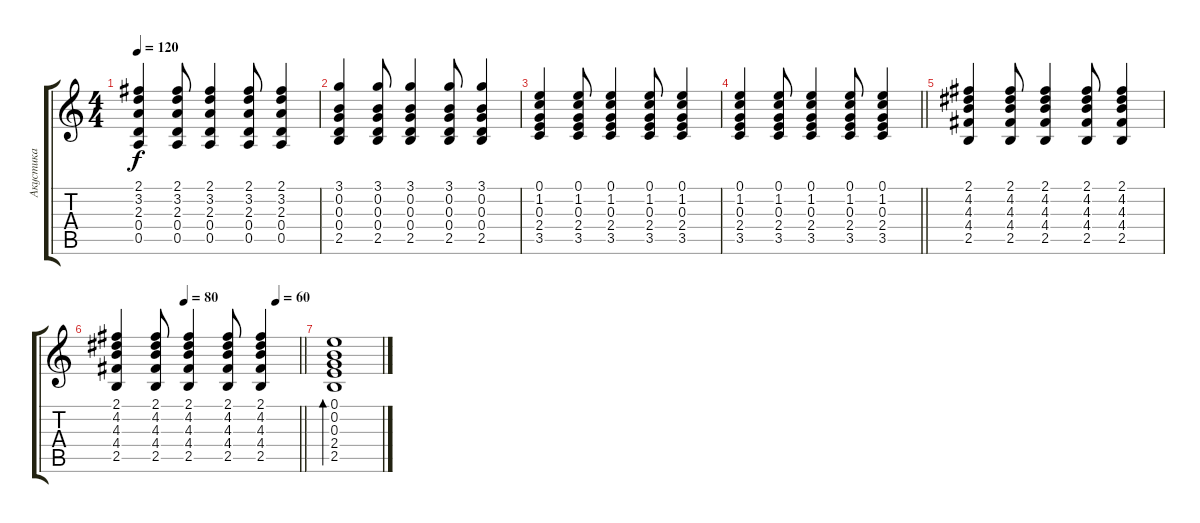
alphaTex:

\track ("Акустика" "Акустика") {instrument acousticguitarsteel}
\staff {score tabs}
\tuning (E4 B3 G3 D3 A2 E2) {hide}
\ts (4 4)
\tempo 120
\clef g2
\ks c
(2.1 3.2 2.3 0.4 0.5).4{dy f} (2.1 3.2 2.3 0.4 0.5).8 (2.1 3.2 2.3 0.4 0.5).4 (2.1 3.2 2.3 0.4 0.5).8 (2.1 3.2 2.3 0.4 0.5).4 |
(3.1 0.2 0.3 0.4 2.5).4 (3.1 0.2 0.3 0.4 2.5).8 (3.1 0.2 0.3 0.4 2.5).4 (3.1 0.2 0.3 0.4 2.5).8 (3.1 0.2 0.3 0.4 2.5).4 |
(0.1 1.2 0.3 2.4 3.5).4 (0.1 1.2 0.3 2.4 3.5).8 (0.1 1.2 0.3 2.4 3.5).4 (0.1 1.2 0.3 2.4 3.5).8 (0.1 1.2 0.3 2.4 3.5).4 |
\barLineRight lightlight
(0.1 1.2 0.3 2.4 3.5).4 (0.1 1.2 0.3 2.4 3.5).8 (0.1 1.2 0.3 2.4 3.5).4 (0.1 1.2 0.3 2.4 3.5).8 (0.1 1.2 0.3 2.4 3.5).4 |
(2.1 4.2 4.3 4.4 2.5).4 (2.1 4.2 4.3 4.4 2.5).8 (2.1 4.2 4.3 4.4 2.5).4 (2.1 4.2 4.3 4.4 2.5).8 (2.1 4.2 4.3 4.4 2.5).4 |
\tempo (80 0.375)
\tempo (60 0.875)
\barLineRight lightlight
(2.1 4.2 4.3 4.4 2.5).4 (2.1 4.2 4.3 4.4 2.5).8 (2.1 4.2 4.3 4.4 2.5).4 (2.1 4.2 4.3 4.4 2.5).8 (2.1 4.2 4.3 4.4 2.5).4 |
(0.1 0.2 0.3 2.4 2.5).1{bd 60}
